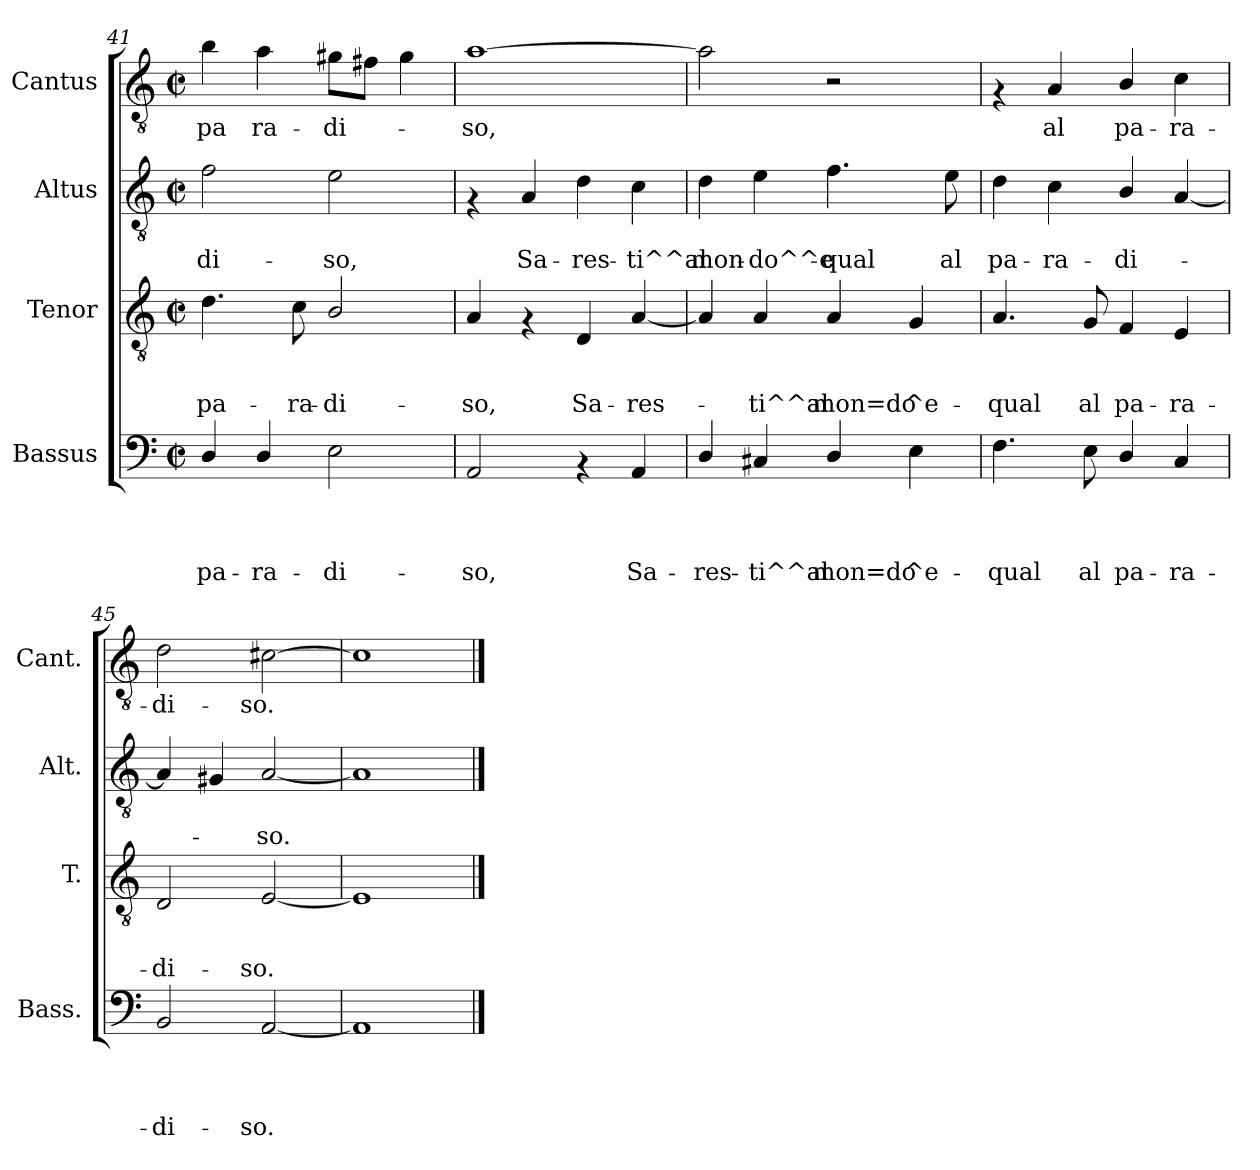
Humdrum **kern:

**kern	**text	**text	**text	**text	**kern	**text	**text	**text	**kern	**text	**text	**kern	**text
*part4	*part4	*part4	*part4	*part4	*part3	*part3	*part3	*part3	*part2	*part2	*part2	*part1	*part1
*staff4	*staff4	*staff4	*staff4	*staff4	*staff3	*staff3	*staff3	*staff3	*staff2	*staff2	*staff2	*staff1	*staff1
*I"Bassus	*	*	*	*	*I"Tenor	*	*	*	*I"Altus	*	*	*I"Cantus	*
*I'Bass.	*	*	*	*	*I'T.	*	*	*	*I'Alt.	*	*	*I'Cant.	*
*clefF4	*	*	*	*	*clefGv2	*	*	*	*clefGv2	*	*	*clefGv2	*
*k[]	*	*	*	*	*k[]	*	*	*	*k[]	*	*	*k[]	*
*C:	*	*	*	*	*C:	*	*	*	*C:	*	*	*C:	*
*M2/2	*	*	*	*	*M2/2	*	*	*	*M2/2	*	*	*M2/2	*
*met(c|)	*	*	*	*	*met(c|)	*	*	*	*met(c|)	*	*	*met(c|)	*
=41	=41	=41	=41	=41	=41	=41	=41	=41	=41	=41	=41	=41	=41
!	!	!	!	!LO:LY:b	!	!	!	!LO:LY:b	!	!	!LO:LY:b	!	!LO:LY:b
4D/	.	.	.	pa-	4.d\	.	.	pa-	2f\	.	-di-	4b\	pa
!	!	!	!	!LO:LY:b	!	!	!	!	!	!	!	!	!LO:LY:b
4D/	.	.	.	-ra-	.	.	.	.	.	.	.	4a\	ra-
!	!	!	!	!	!	!	!	!LO:LY:b	!	!	!	!	!
.	.	.	.	.	8c\	.	.	-ra-	.	.	.	.	.
!	!	!	!	!LO:LY:b	!	!	!	!LO:LY:b	!	!	!LO:LY:b	!	!LO:LY:b
2E\	.	.	.	-di-	2B/	.	.	-di-	2e\	.	-so,	8g#X\L	-di-
.	.	.	.	.	.	.	.	.	.	.	.	8f#X\J	.
.	.	.	.	.	.	.	.	.	.	.	.	4g#\	.
!!LO:PB:g=z
=42	=42	=42	=42	=42	=42	=42	=42	=42	=42	=42	=42	=42	=42
!	!	!	!	!LO:LY:b	!	!	!	!LO:LY:b	!	!	!	!	!LO:LY:b
2AA/	.	.	.	-so,	4A/	.	.	-so,	4rF	.	.	[>1a	-so,
!	!	!	!	!	!	!	!	!	!	!	!LO:LY:b	!	!
.	.	.	.	.	4rF	.	.	.	4A/	.	Sa-	.	.
!	!	!	!	!	!	!	!	!LO:LY:b	!	!	!LO:LY:b	!	!
4rAA	.	.	.	.	4D/	.	.	Sa-	4d\	.	-res-	.	.
!	!	!	!	!LO:LY:b	!	!	!	!LO:LY:b	!	!	!LO:LY:b	!	!
4AA/	.	.	.	Sa-	[<4A/	.	.	-res-	4c\	.	-ti^^al	.	.
=43	=43	=43	=43	=43	=43	=43	=43	=43	=43	=43	=43	=43	=43
!	!	!	!	!LO:LY:b	!	!	!	!	!	!	!LO:LY:b	!	!
4D/	.	.	.	-res-	4A/]	.	.	.	4d\	.	mon-	2a\]	.
!	!	!	!	!LO:LY:b	!	!	!	!LO:LY:b	!	!	!LO:LY:b	!	!
4C#X/	.	.	.	-ti^^al	4A/	.	.	-ti^^al	4e\	.	-do^^e-	.	.
!	!	!	!	!LO:LY:b	!	!	!	!LO:LY:b	!	!	!LO:LY:b	!	!
4D/	.	.	.	mon=do	4A/	.	.	mon=do	4.f\	.	-qual	2r	.
!	!	!	!	!LO:LY:b	!	!	!	!LO:LY:b	!	!	!	!	!
4E\	.	.	.	^e-	4G/	.	.	^e-	.	.	.	.	.
!	!	!	!	!	!	!	!	!	!	!	!LO:LY:b	!	!
.	.	.	.	.	.	.	.	.	8e\	.	al	.	.
=44	=44	=44	=44	=44	=44	=44	=44	=44	=44	=44	=44	=44	=44
!	!	!	!	!LO:LY:b	!	!	!	!LO:LY:b	!	!	!LO:LY:b	!	!
4.F\	.	.	.	-qual	4.A/	.	.	-qual	4d\	.	pa-	4rF	.
!	!	!	!	!	!	!	!	!	!	!	!LO:LY:b	!	!LO:LY:b
.	.	.	.	.	.	.	.	.	4c\	.	-ra-	4A/	al
!	!	!	!	!LO:LY:b	!	!	!	!LO:LY:b	!	!	!	!	!
8E\	.	.	.	al	8G/	.	.	al	.	.	.	.	.
!	!	!	!	!LO:LY:b	!	!	!	!LO:LY:b	!	!	!LO:LY:b	!	!LO:LY:b
4D/	.	.	.	pa-	4F/	.	.	pa-	4B/	.	-di-	4B/	pa-
!	!	!	!	!LO:LY:b	!	!	!	!LO:LY:b	!	!	!	!	!LO:LY:b
4C/	.	.	.	-ra-	4E/	.	.	-ra-	[<4A/	.	.	4c\	-ra-
=45	=45	=45	=45	=45	=45	=45	=45	=45	=45	=45	=45	=45	=45
!	!	!	!	!LO:LY:b	!	!	!	!LO:LY:b	!	!	!	!	!LO:LY:b
2BB/	.	.	.	-di-	2D/	.	.	-di-	4A/]	.	.	2d\	-di-
.	.	.	.	.	.	.	.	.	4G#X/	.	.	.	.
!	!	!	!	!LO:LY:b	!	!	!	!LO:LY:b	!	!	!LO:LY:b	!	!LO:LY:b
[<2AA/	.	.	.	-so.	[<2E/	.	.	-so.	[<2A/	.	-so.	[>2c#X\	-so.
=46	=46	=46	=46	=46	=46	=46	=46	=46	=46	=46	=46	=46	=46
1AA]	.	.	.	.	1E]	.	.	.	1A]	.	.	1c#]	.
==	==	==	==	==	==	==	==	==	==	==	==	==	==
*-	*-	*-	*-	*-	*-	*-	*-	*-	*-	*-	*-	*-	*-
